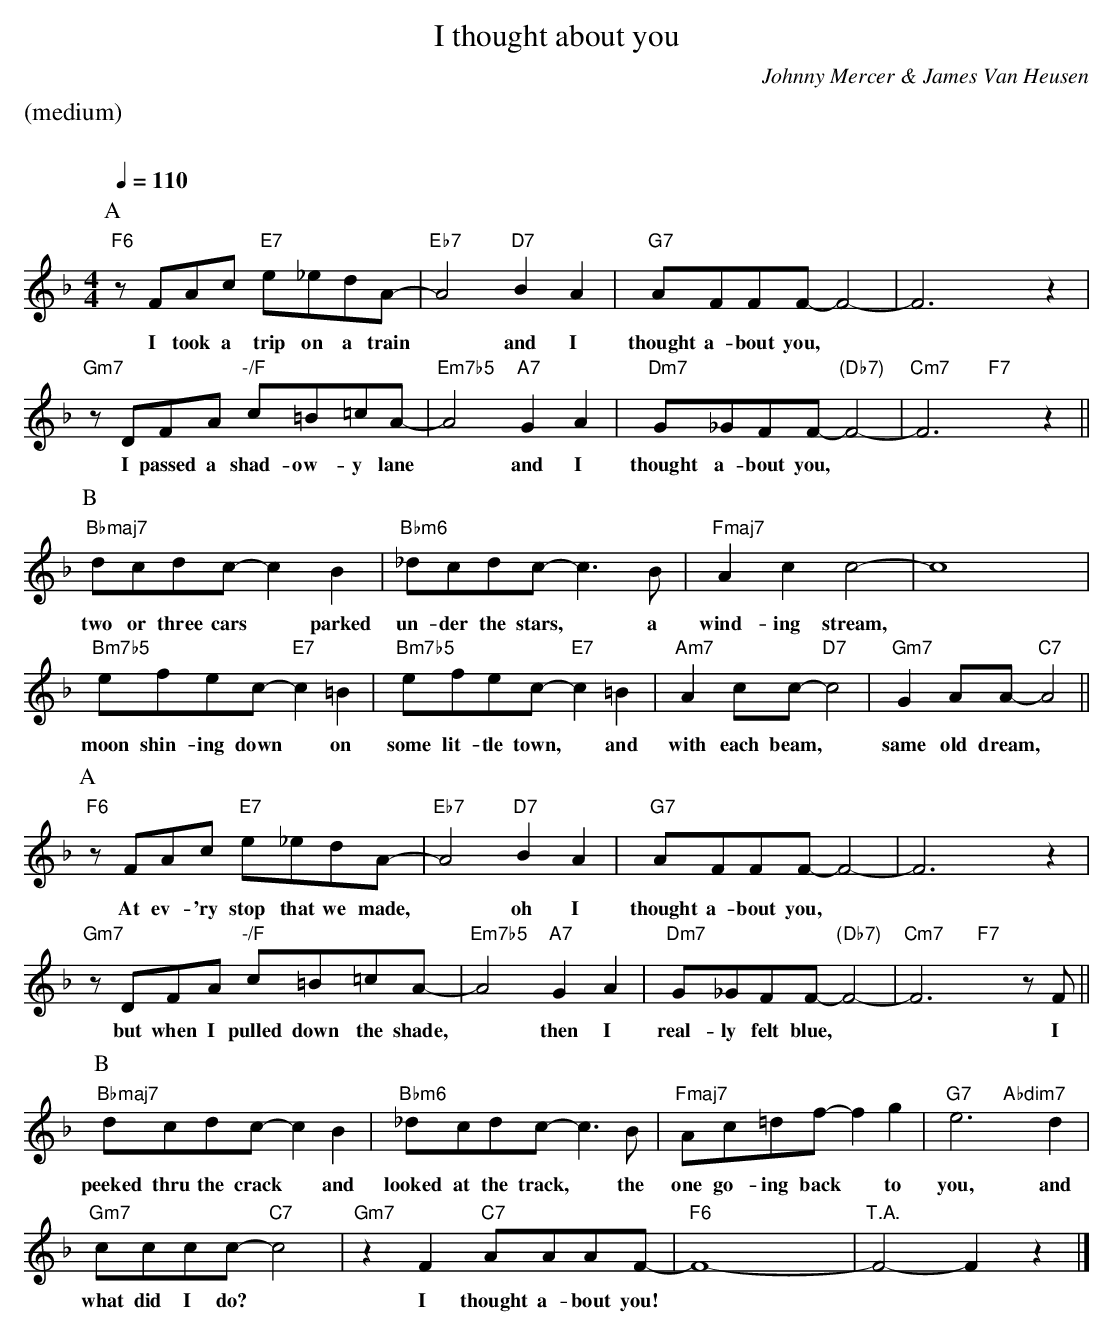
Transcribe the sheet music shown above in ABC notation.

X:1
T:I thought about you
M:4/4
L:1/8
C:Johnny Mercer & James Van Heusen
Q:1/4=110
%%staves (chords melody)
K:F
%%text (medium)
%%vskip 20
P:A
V:chords
"F6"x4 "E7"x4 | "Eb7"x4 "D7"x4 | "G7"x4 x4 | x4 x4 |
"Gm7"x4 "-/F"x4 | "Em7b5"x4 "A7"x4 | "Dm7"x4 "(Db7)"x4 | "Cm7"x4 "F7"x4 ||
V:melody
zFAc e_edA- | A4B2A2 | AFFF- F4- | F6z2 |
w:I took a trip on a train* and I thought a-bout you,**
zDFA c=B=cA- | A4G2A2 | G_GFF-F4- | F6z2 ||
w:I passed a shad-ow-y lane* and I thought a-bout you,**
P:B
V:chords
"Bbmaj7"x4 x4 | "Bbm6"x4 x4 | "Fmaj7"x4 x4 | x4 x4 |
"Bm7b5"x4 "E7"x4 | "Bm7b5"x4 "E7"x4 | "Am7"x4 "D7"x4 | "Gm7"x4 "C7"x4 ||
V:melody
dcdc-c2B2 | _dcdc-c3B | A2c2c4- | c8 |
w:two or three cars* parked un-der the stars,* a wind-ing stream,*
efec-c2=B2 | efec-c2=B2 | A2cc-c4 | G2AA-A4 ||
w:moon shin-ing down* on some lit-tle town,* and with each beam,* same old dream,*
P:A
V:chords
"F6"x4 "E7"x4 | "Eb7"x4 "D7"x4 | "G7"x4 x4 | x4 x4 |
"Gm7"x4 "-/F"x4 | "Em7b5"x4 "A7"x4 | "Dm7"x4 "(Db7)"x4 | "Cm7"x4 "F7"x4 ||
V:melody
zFAc e_edA- | A4B2A2 | AFFF- F4- | F6z2 |
w:At ev-'ry stop that we made,* oh I thought a-bout you,**
zDFA c=B=cA- | A4G2A2 | G_GFF-F4- | F6zF ||
w:but when I pulled down the shade,* then I real-ly felt blue,** I
P:B
V:chords
"Bbmaj7"x4 x4 | "Bbm6"x4 x4 | "Fmaj7"x4 x4 | "G7"x4 "Abdim7"x4 |
"Gm7"x4 "C7"x4 | "Gm7"x4 "C7"x4 | "F6"x4 x4 | "T.A."x4 x4 |]
V:melody
dcdc-c2B2 | _dcdc-c3B | Ac=df-f2g2 | e6d2 |
w:peeked thru the crack* and looked at the track,* the one go-ing back* to you, and
cccc-c4 | z2F2AAAF- | F8- | F4-F2z2 |]
w:what did I do?* I thought a-bout you!***
